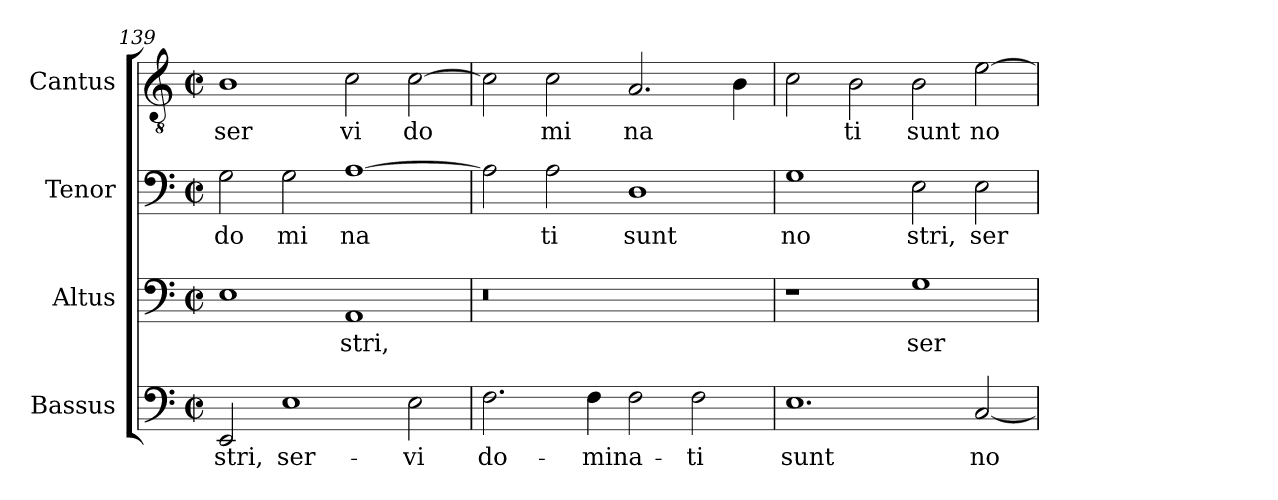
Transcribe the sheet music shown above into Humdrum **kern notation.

**kern	**text	**kern	**text	**kern	**text	**kern	**text
*part4	*part4	*part3	*part3	*part2	*part2	*part1	*part1
*staff4	*staff4	*staff3	*staff3	*staff2	*staff2	*staff1	*staff1
*I"Bassus	*	*I"Altus	*	*I"Tenor	*	*I"Cantus	*
*clefF4	*	*clefF4	*	*clefF4	*	*clefGv2	*
*	*	*	*	*	*	*k[]	*
*	*	*	*	*	*	*C:	*
*M2/2	*	*M2/2	*	*M2/2	*	*M2/2	*
*met(c|)	*	*met(c|)	*	*met(c|)	*	*met(c|)	*
=139	=139	=139	=139	=139	=139	=139	=139
!	!LO:LY:b:cj	!	!	!	!LO:LY:b:cj	!	!LO:LY:b:cj
2EE/	stri,	1E	.	2G\	do	1B	ser
!	!LO:LY:b:cj	!	!	!	!LO:LY:b:cj	!	!
1E	ser-	.	.	2G\	mi	.	.
!	!	!	!LO:LY:b:cj	!	!LO:LY:b:cj	!	!LO:LY:b:cj
.	.	1AA	-stri,	[>1A	na	2c\	vi
!	!LO:LY:b:cj	!	!	!	!	!	!LO:LY:b:cj
2E\	-vi	.	.	.	.	[>2c\	do
=140	=140	=140	=140	=140	=140	=140	=140
!	!LO:LY:b:cj	!	!	!	!	!	!
2.F\	do-	0r	.	2A\]	.	2c\]	.
!	!	!	!	!	!LO:LY:b:cj	!	!LO:LY:b:cj
.	.	.	.	2A\	ti	2c\	mi
!	!LO:LY:b	!	!	!	!	!	!
4F\	-mina-	.	.	.	.	.	.
!	!	!	!	!	!LO:LY:b:cj	!	!LO:LY:b:cj
2F\	.	.	.	1D	sunt	2.A/	na
!	!LO:LY:b:cj	!	!	!	!	!	!
2F\	-ti	.	.	.	.	.	.
.	.	.	.	.	.	4B\	.
=141	=141	=141	=141	=141	=141	=141	=141
!	!LO:LY:b:cj	!	!	!	!LO:LY:b:cj	!	!
1.E	sunt	1r	.	1G	no	2c\	.
!	!	!	!	!	!	!	!LO:LY:b:cj
.	.	.	.	.	.	2B\	ti
!	!	!	!LO:LY:b:cj	!	!LO:LY:b:cj	!	!LO:LY:b:cj
.	.	1G	ser-	2E\	stri,	2B\	sunt
!	!LO:LY:b:cj	!	!	!	!LO:LY:b:cj	!	!LO:LY:b:cj
[<2C/	no-	.	.	2E\	ser	[>2e\	no
=	=	=	=	=	=	=	=
*-	*-	*-	*-	*-	*-	*-	*-
